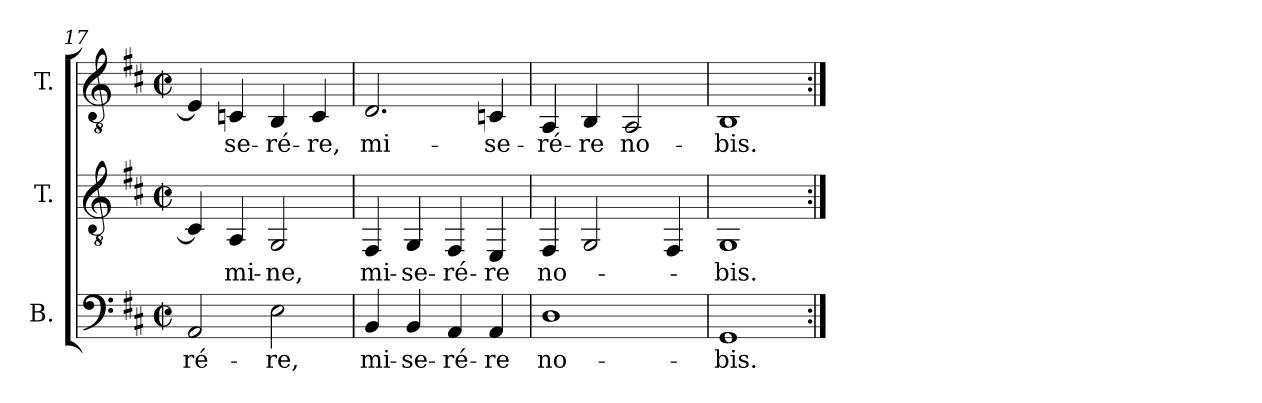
**kern	**text	**kern	**text	**kern	**text
*part3	*part3	*part2	*part2	*part1	*part1
*staff3	*staff3	*staff2	*staff2	*staff1	*staff1
*I"B.	*	*I"T.	*	*I"T.	*
*clefF4	*	*clefGv2	*	*clefGv2	*
*k[f#c#]	*	*k[f#c#]	*	*k[f#c#]	*
*D:	*	*D:	*	*D:	*
*M2/2	*	*M2/2	*	*M2/2	*
*met(c|)	*	*met(c|)	*	*met(c|)	*
=17	=17	=17	=17	=17	=17
!	!LO:LY:b:color=#000000	!	!	!	!
2AAi/	-ré-	4Ci/]	.	4Ei/]	.
!	!	!	!LO:LY:b:color=#000000	!	!
!	!	!	!	!	!LO:LY:b:color=#000000
.	.	4AAi/	-mi-	4Cni/	-se-
!	!LO:LY:b:color=#000000	!	!	!	!
!	!	!	!LO:LY:b:color=#000000	!	!
!	!	!	!	!	!LO:LY:b:color=#000000
2Ei\	-re,	2GGi/	-ne,	4BBi/	-ré-
!	!	!	!	!	!LO:LY:b:color=#000000
.	.	.	.	4Ci/	-re,
=18	=18	=18	=18	=18	=18
!	!LO:LY:b:color=#000000	!	!	!	!
!	!	!	!LO:LY:b:color=#000000	!	!
!	!	!	!	!	!LO:LY:b:color=#000000
4BBi/	mi-	4FF#i/	mi-	2.Di/	mi-
!	!LO:LY:b:color=#000000	!	!	!	!
!	!	!	!LO:LY:b:color=#000000	!	!
4BBi/	-se-	4GGi/	-se-	.	.
!	!LO:LY:b:color=#000000	!	!	!	!
!	!	!	!LO:LY:b:color=#000000	!	!
4AAi/	-ré-	4FF#i/	-ré-	.	.
!	!LO:LY:b:color=#000000	!	!	!	!
!	!	!	!LO:LY:b:color=#000000	!	!
!	!	!	!	!	!LO:LY:b:color=#000000
4AAi/	-re	4EEi/	-re	4Cni/	-se-
=19	=19	=19	=19	=19	=19
!	!LO:LY:b:color=#000000	!	!	!	!
!	!	!	!LO:LY:b:color=#000000	!	!
!	!	!	!	!	!LO:LY:b:color=#000000
1Di	no-	4FF#i/	no-	4AAi/	-ré-
!	!	!	!	!	!LO:LY:b:color=#000000
.	.	2GGi/	.	4BBi/	-re
!	!	!	!	!	!LO:LY:b:color=#000000
.	.	.	.	2AAi/	no-
.	.	4FF#i/	.	.	.
=20	=20	=20	=20	=20	=20
!	!LO:LY:b:color=#000000	!	!	!	!
!	!	!	!LO:LY:b:color=#000000	!	!
!	!	!	!	!	!LO:LY:b:color=#000000
1GGi	-bis.	1GGi	-bis.	1BBi	-bis.
=:|!	=:|!	=:|!	=:|!	=:|!	=:|!
*-	*-	*-	*-	*-	*-
